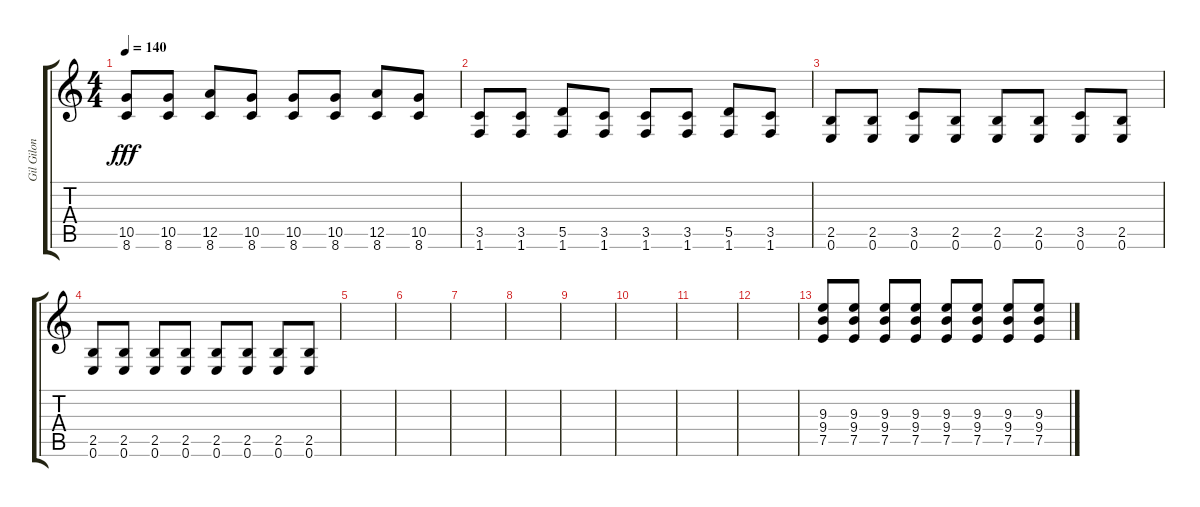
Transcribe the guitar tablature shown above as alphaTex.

\track ("Gil Gilon" "Gil Gilon") {instrument overdrivenguitar}
\staff {score tabs}
\tuning (E4 B3 G3 D3 A2 E2) {hide}
\ts (4 4)
\tempo 140
\clef g2
\ks c
(10.5 8.6).8{dy fff} (10.5 8.6).8 (12.5 8.6).8 (10.5 8.6).8 (10.5 8.6).8 (10.5 8.6).8 (12.5 8.6).8 (10.5 8.6).8 |
(3.5 1.6).8 (3.5 1.6).8 (5.5 1.6).8 (3.5 1.6).8 (3.5 1.6).8 (3.5 1.6).8 (5.5 1.6).8 (3.5 1.6).8 |
(2.5 0.6).8 (2.5 0.6).8 (3.5 0.6).8 (2.5 0.6).8 (2.5 0.6).8 (2.5 0.6).8 (3.5 0.6).8 (2.5 0.6).8 |
(2.5 0.6).8 (2.5 0.6).8 (2.5 0.6).8 (2.5 0.6).8 (2.5 0.6).8 (2.5 0.6).8 (2.5 0.6).8 (2.5 0.6).8 |
|
|
|
|
|
|
|
|
(9.3 9.4 7.5).8 (9.3 9.4 7.5).8 (9.3 9.4 7.5).8 (9.3 9.4 7.5).8 (9.3 9.4 7.5).8 (9.3 9.4 7.5).8 (9.3 9.4 7.5).8 (9.3 9.4 7.5).8
